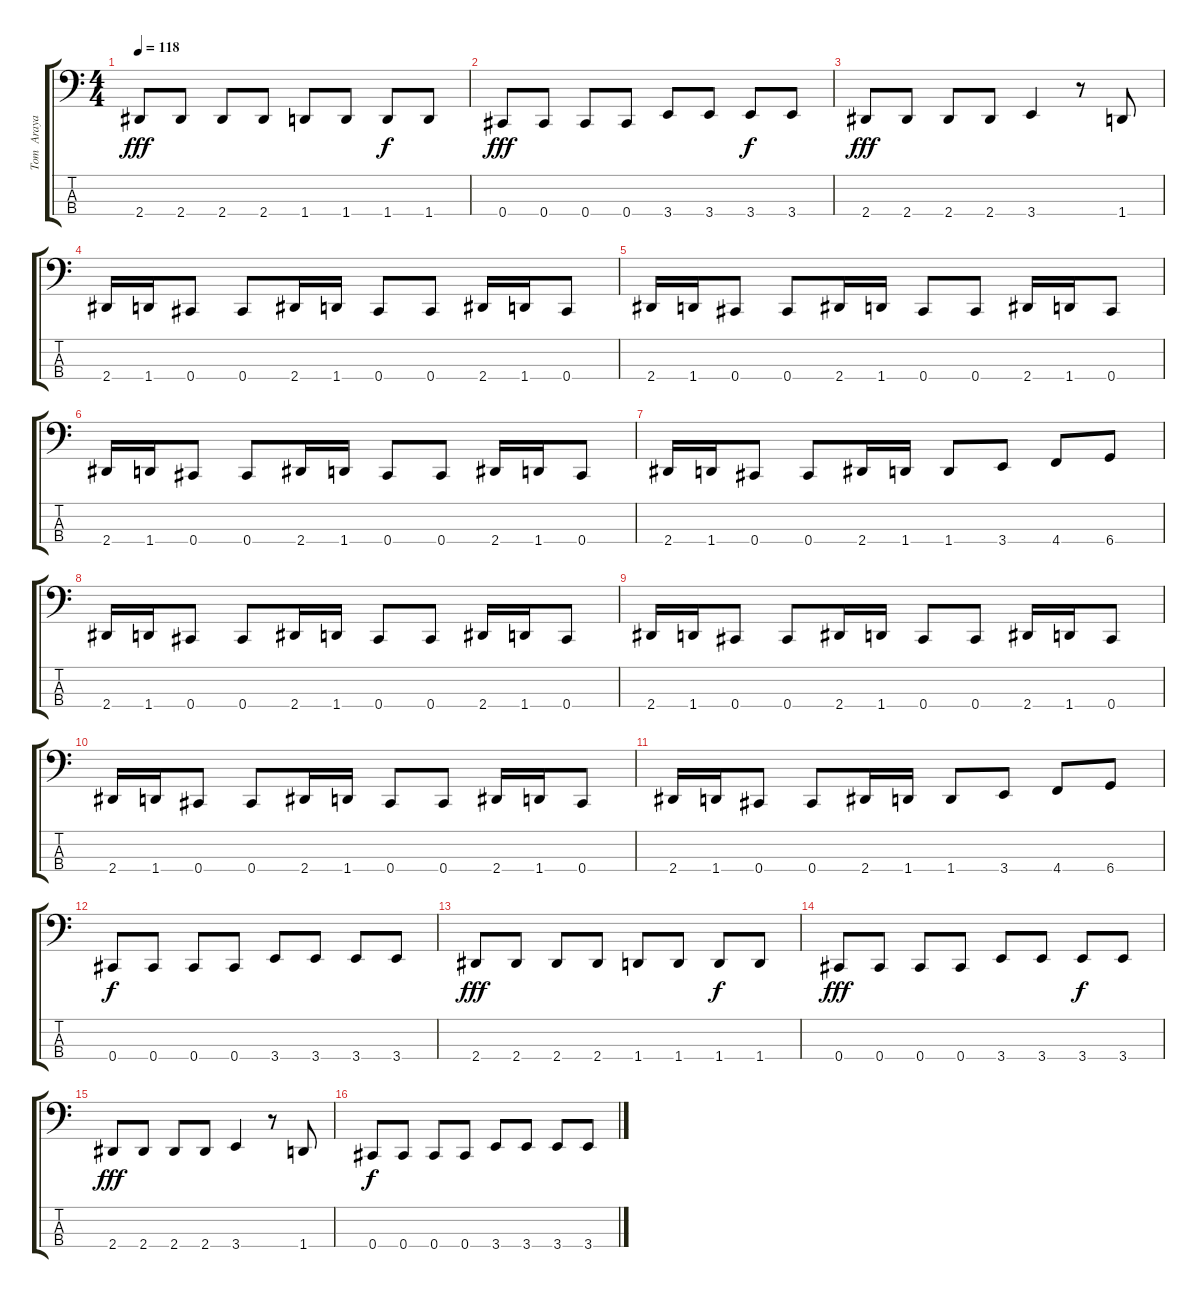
\track ("Tom  Araya" "Tom  Araya") {instrument electricbassfinger}
\staff {score tabs}
\tuning (Gb2 Db2 Ab1 Db1) {hide}
\ts (4 4)
\tempo 118
\clef f4
\ks c
2.4.8{dy fff} 2.4.8 2.4.8 2.4.8 1.4.8 1.4.8 1.4.8{dy f} 1.4.8 |
0.4.8{dy fff} 0.4.8 0.4.8 0.4.8 3.4.8 3.4.8 3.4.8{dy f} 3.4.8 |
2.4.8{dy fff} 2.4.8 2.4.8 2.4.8 3.4.4 r.8 1.4.8 |
2.4.16{volume 15} 1.4.16 0.4.8 0.4.8 2.4.16 1.4.16 0.4.8 0.4.8 2.4.16 1.4.16 0.4.8 |
2.4.16{volume 15} 1.4.16 0.4.8 0.4.8 2.4.16 1.4.16 0.4.8 0.4.8 2.4.16 1.4.16 0.4.8 |
2.4.16{volume 15} 1.4.16 0.4.8 0.4.8 2.4.16 1.4.16 0.4.8 0.4.8 2.4.16 1.4.16 0.4.8 |
2.4.16 1.4.16 0.4.8 0.4.8 2.4.16 1.4.16 1.4.8 3.4.8 4.4.8 6.4.8 |
2.4.16{volume 15} 1.4.16 0.4.8 0.4.8 2.4.16 1.4.16 0.4.8 0.4.8 2.4.16 1.4.16 0.4.8 |
2.4.16{volume 15} 1.4.16 0.4.8 0.4.8 2.4.16 1.4.16 0.4.8 0.4.8 2.4.16 1.4.16 0.4.8 |
2.4.16{volume 15} 1.4.16 0.4.8 0.4.8 2.4.16 1.4.16 0.4.8 0.4.8 2.4.16 1.4.16 0.4.8 |
2.4.16 1.4.16 0.4.8 0.4.8 2.4.16 1.4.16 1.4.8 3.4.8 4.4.8 6.4.8 |
0.4.8{dy f} 0.4.8 0.4.8 0.4.8 3.4.8 3.4.8 3.4.8 3.4.8 |
2.4.8{dy fff} 2.4.8 2.4.8 2.4.8 1.4.8 1.4.8 1.4.8{dy f} 1.4.8 |
0.4.8{dy fff} 0.4.8 0.4.8 0.4.8 3.4.8 3.4.8 3.4.8{dy f} 3.4.8 |
2.4.8{dy fff} 2.4.8 2.4.8 2.4.8 3.4.4 r.8 1.4.8 |
0.4.8{dy f} 0.4.8 0.4.8 0.4.8 3.4.8 3.4.8 3.4.8 3.4.8
